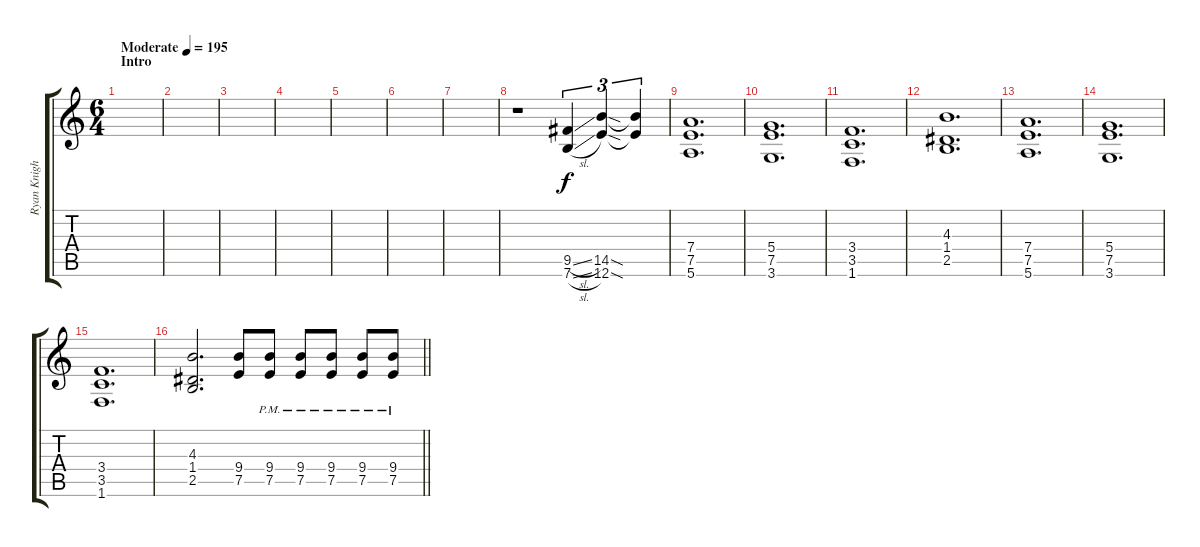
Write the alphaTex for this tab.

\track ("Ryan Knight Rhythm" "Ryan Knigh") {instrument distortionguitar}
\staff {score tabs}
\tuning (E4 B3 G3 D3 A2 E2) {hide}
\ts (6 4)
\section ("" "Intro")
\tempo (195 "Moderate")
\clef g2
\ks c
|
|
|
|
|
|
|
r.1 (9.5{sl} 7.6{sl}).4{tu (3 2)} (14.5{sod} 12.6{sod}).4{tu (3 2)} (14.5{t} 12.6{t}).4{tu (3 2)} |
(7.4 7.5 5.6).1{d} |
(5.4 7.5 3.6).1{d} |
(3.4 3.5 1.6).1{d} |
(4.3 1.4 2.5).1{d} |
(7.4 7.5 5.6).1{d} |
(5.4 7.5 3.6).1{d} |
(3.4 3.5 1.6).1{d} |
\barLineRight lightlight
(4.3 1.4 2.5).2{d} (9.4 7.5).8 (9.4{pm} 7.5{pm}).8 (9.4{pm} 7.5{pm}).8 (9.4{pm} 7.5{pm}).8 (9.4{pm} 7.5{pm}).8 (9.4{pm} 7.5{pm}).8
